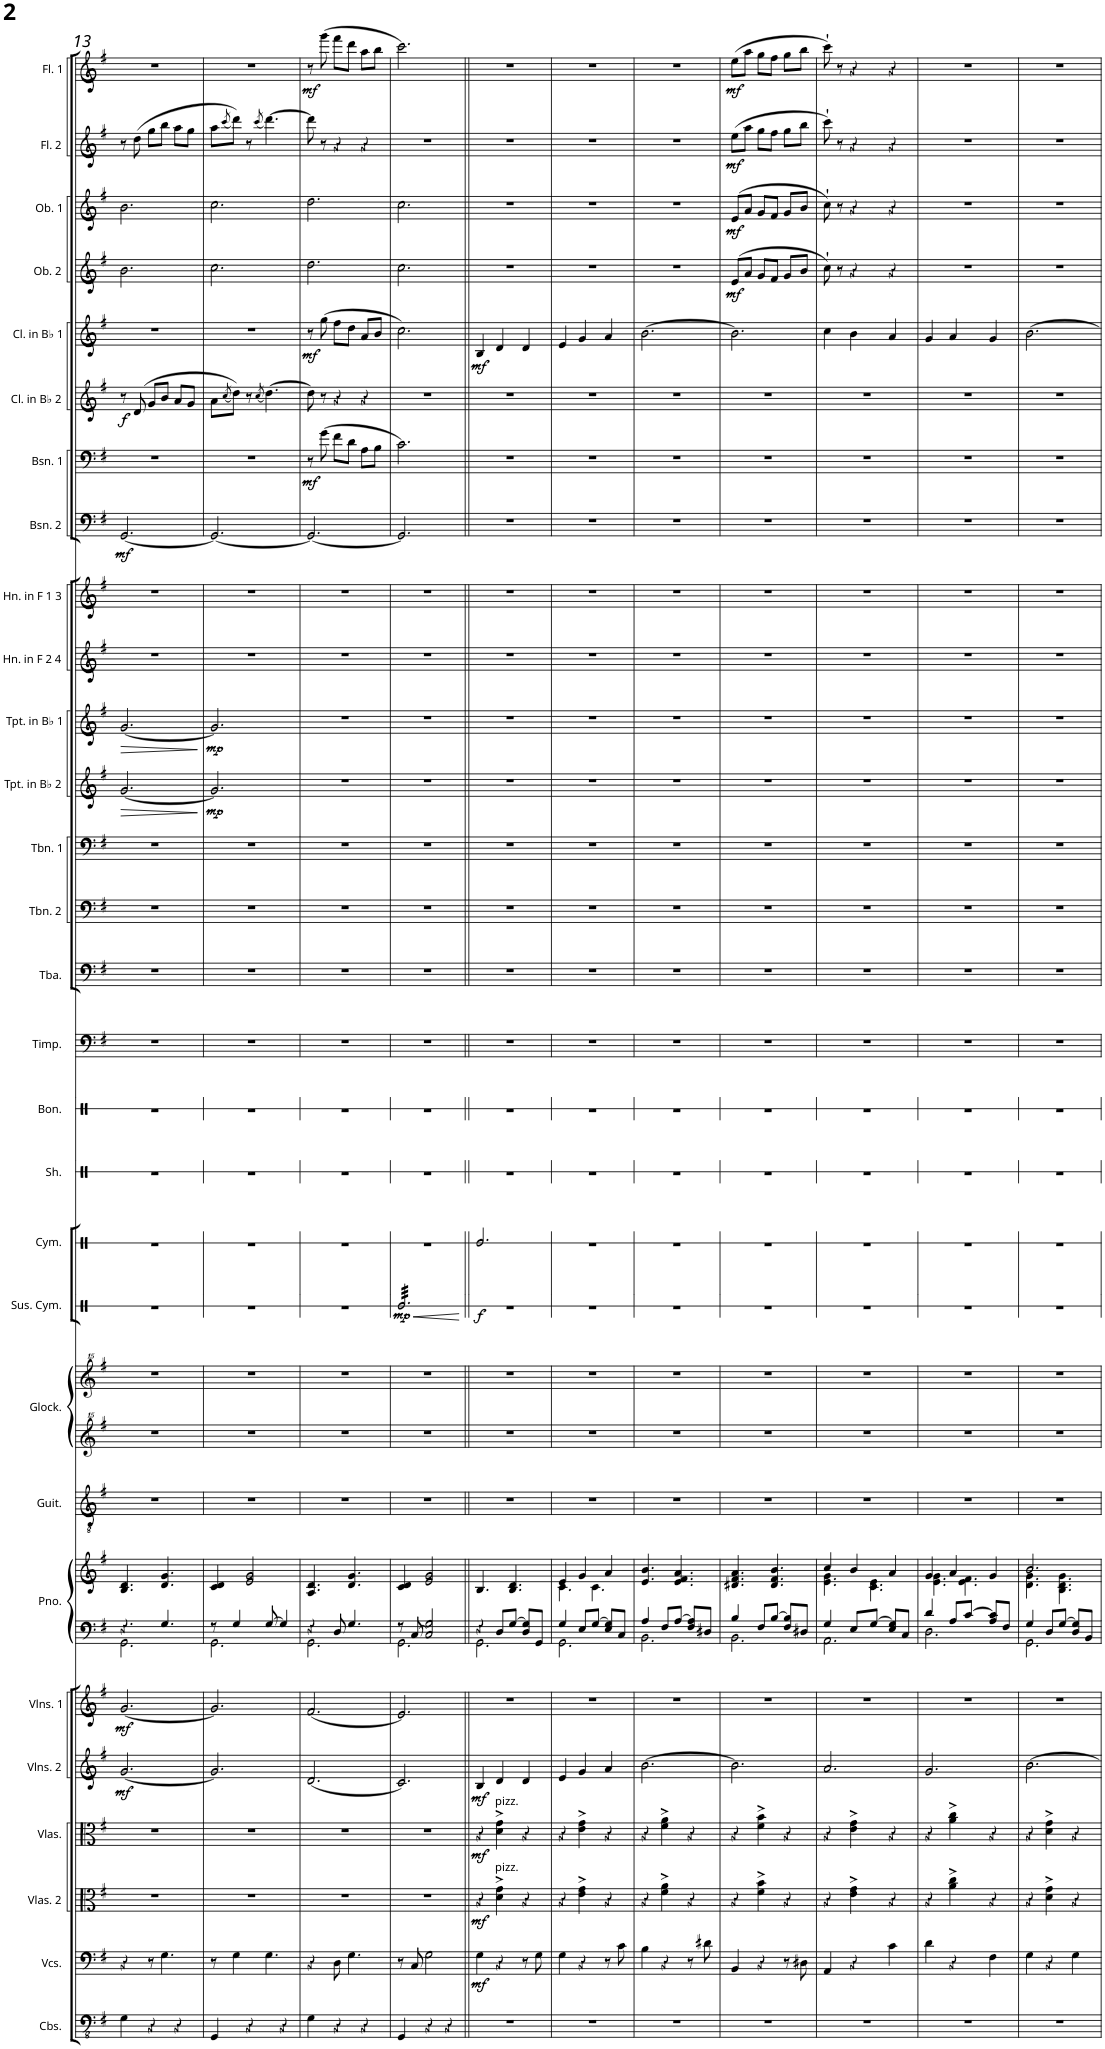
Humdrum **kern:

**kern	**kern	**dynam	**kern	**dynam	**kern	**dynam	**kern	**dynam	**kern	**dynam	**kern	**kern	**kern	**kern	**kern	**kern	**dynam	**kern	**kern	**kern	**kern	**kern	**kern	**kern	**kern	**dynam	**kern	**dynam	**kern	**kern	**kern	**dynam	**kern	**dynam	**kern	**dynam	**kern	**dynam	**kern	**dynam	**kern	**dynam	**kern	**dynam	**kern	**dynam
*part29	*part28	*part28	*part27	*part27	*part26	*part26	*part25	*part25	*part24	*part24	*part23	*part23	*part22	*part21	*part21	*part20	*part20	*part19	*part18	*part17	*part16	*part15	*part14	*part13	*part12	*part12	*part11	*part11	*part10	*part9	*part8	*part8	*part7	*part7	*part6	*part6	*part5	*part5	*part4	*part4	*part3	*part3	*part2	*part2	*part1	*part1
*staff31	*staff30	*staff30	*staff29	*staff29	*staff28	*staff28	*staff27	*staff27	*staff26	*staff26	*staff25	*staff24	*staff23	*staff22	*staff21	*staff20	*staff20	*staff19	*staff18	*staff17	*staff16	*staff15	*staff14	*staff13	*staff12	*staff12	*staff11	*staff11	*staff10	*staff9	*staff8	*staff8	*staff7	*staff7	*staff6	*staff6	*staff5	*staff5	*staff4	*staff4	*staff3	*staff3	*staff2	*staff2	*staff1	*staff1
*I"Contrabasses	*I"Violoncellos	*	*I"Violas 2	*	*I"Violas	*	*I"Violins 2	*	*I"Violins 1	*	*I"Piano	*	*I"Classical Guitar	*I"Glockenspiel	*	*I"Suspended Cymbal	*	*I"Cymbals	*I"Shaker	*I"Bongos	*I"Timpani	*I"Tuba	*I"Trombone 2	*I"Trombone 1	*I"Trumpet in Bb 2	*	*I"Trumpet in Bb 1	*	*I"Horn in F 2 &amp; 4	*I"Horn in F 1 &amp; 3	*I"Bassoon 2	*	*I"Bassoon 1	*	*I"Clarinet in Bb 2	*	*I"Clarinet in Bb 1	*	*I"Oboe 2	*	*I"Oboe 1	*	*I"Flute 2	*	*I"Flute 1	*
*I'Cbs.	*I'Vcs.	*	*I'Vlas. 2	*	*I'Vlas.	*	*I'Vlns. 2	*	*I'Vlns. 1	*	*I'Pno.	*	*I'Guit.	*I'Glock.	*	*I'Sus. Cym.	*	*I'Cym.	*I'Sh.	*I'Bon.	*I'Timp.	*I'Tba.	*I'Tbn. 2	*I'Tbn. 1	*I'Tpt. in Bb 2	*	*I'Tpt. in Bb 1	*	*I'Hn. in F 2 4	*I'Hn. in F 1 3	*I'Bsn. 2	*	*I'Bsn. 1	*	*I'Cl. in Bb 2	*	*I'Cl. in Bb 1	*	*I'Ob. 2	*	*I'Ob. 1	*	*I'Fl. 2	*	*I'Fl. 1	*
!!LO:PB:g=z
*clefFv4	*clefF4	*	*clefC3	*	*clefC3	*	*clefG2	*	*clefG2	*	*clefF4	*clefG2	*clefGv2	*clefG^^2	*clefG^^2	*clefX	*	*clefX	*clefX	*clefX	*clefF4	*clefF4	*clefF4	*clefF4	*clefG2	*	*clefG2	*	*clefG2	*clefG2	*clefF4	*	*clefF4	*	*clefG2	*	*clefG2	*	*clefG2	*	*clefG2	*	*clefG2	*	*clefG2	*
*	*	*	*	*	*	*	*	*	*	*	*	*	*	*	*	*	*	*	*	*	*	*	*	*	*Trd1c2	*	*Trd1c2	*	*Trd4c7	*Trd4c7	*	*	*	*	*Trd1c2	*	*Trd1c2	*	*	*	*	*	*	*	*	*
*k[f#]	*k[f#]	*	*k[f#]	*	*k[f#]	*	*k[f#]	*	*k[f#]	*	*k[f#]	*k[f#]	*k[f#]	*k[f#]	*k[f#]	*k[]	*	*k[]	*k[]	*k[]	*k[f#]	*k[f#]	*k[f#]	*k[f#]	*k[f#]	*	*k[f#]	*	*k[f#]	*k[f#]	*k[f#]	*	*k[f#]	*	*k[f#]	*	*k[f#]	*	*k[f#]	*	*k[f#]	*	*k[f#]	*	*k[f#]	*
*M3/4	*M3/4	*	*M3/4	*	*M3/4	*	*M3/4	*	*M3/4	*	*M3/4	*M3/4	*M3/4	*M3/4	*M3/4	*M3/4	*	*M3/4	*M3/4	*M3/4	*M3/4	*M3/4	*M3/4	*M3/4	*M3/4	*	*M3/4	*	*M3/4	*M3/4	*M3/4	*	*M3/4	*	*M3/4	*	*M3/4	*	*M3/4	*	*M3/4	*	*M3/4	*	*M3/4	*
=13	=13	=13	=13	=13	=13	=13	=13	=13	=13	=13	=13	=13	=13	=13	=13	=13	=13	=13	=13	=13	=13	=13	=13	=13	=13	=13	=13	=13	=13	=13	=13	=13	=13	=13	=13	=13	=13	=13	=13	=13	=13	=13	=13	=13	=13	=13
*	*	*	*	*	*	*	*	*	*	*	*^	*	*	*	*	*	*	*	*	*	*	*	*	*	*	*	*	*	*	*	*	*	*	*	*	*	*	*	*	*	*	*	*	*	*	*
!	!	!	!	!	!	!	!	!LO:DY:b	!	!LO:DY:b	!	!	!	!	!	!	!	!	!	!	!	!	!	!	!	!	!	!	!	!	!	!	!LO:DY:b	!	!	!	!LO:DY:b	!	!	!	!	!	!	!	!	!	!
4GG\	4r	.	2.r	.	2.r	.	[2.g/	mf	[2.g/	mf	4.r	2.GG\	4.B/ 4.d/	2.r	2.r	2.r	2.r	.	2.r	2.r	2.r	2.r	2.r	2.r	2.r	[2.g/	.	[2.g/	.	2.r	2.r	[2.GG/	mf	2.r	.	8r	f	2.r	.	2.b\	.	2.b\	.	8r	.	2.r	.
.	.	.	.	.	.	.	.	.	.	.	.	.	.	.	.	.	.	.	.	.	.	.	.	.	.	.	.	.	.	.	.	.	.	.	.	(8d/	.	.	.	.	.	.	.	(8dd\	.	.	.
4r	8r	.	.	.	.	.	.	.	.	.	.	.	.	.	.	.	.	.	.	.	.	.	.	.	.	.	.	.	.	.	.	.	.	.	.	8g/L	.	.	.	.	.	.	.	8gg\L	.	.	.
.	4.G\	.	.	.	.	.	.	.	.	.	4.G/	.	4.d/ 4.g/	.	.	.	.	.	.	.	.	.	.	.	.	.	.	.	.	.	.	.	.	.	.	8b/J	.	.	.	.	.	.	.	8bb\J	.	.	.
4r	.	.	.	.	.	.	.	.	.	.	.	.	.	.	.	.	.	.	.	.	.	.	.	.	.	.	.	.	.	.	.	.	.	.	.	8a/L	.	.	.	.	.	.	.	8aa\L	.	.	.
.	.	.	.	.	.	.	.	.	.	.	.	.	.	.	.	.	.	.	.	.	.	.	.	.	.	.	.	.	.	.	.	.	.	.	.	8g/J	.	.	.	.	.	.	.	8gg\J	.	.	.
=14	=14	=14	=14	=14	=14	=14	=14	=14	=14	=14	=14	=14	=14	=14	=14	=14	=14	=14	=14	=14	=14	=14	=14	=14	=14	=14	=14	=14	=14	=14	=14	=14	=14	=14	=14	=14	=14	=14	=14	=14	=14	=14	=14	=14	=14	=14	=14
!	!	!	!	!	!	!	!	!	!	!	!	!	!	!	!	!	!	!	!	!	!	!	!	!	!	!	!LO:DY:b	!	!LO:DY:b	!	!	!	!	!	!	!	!	!	!	!	!	!	!	!	!	!	!
4GGG/	8r	.	2.r	.	2.r	.	2.g/]	.	2.g/]	.	8r	2.GG\	4c/ 4d/	2.r	2.r	2.r	2.r	.	2.r	2.r	2.r	2.r	2.r	2.r	2.r	2.g/]	mp	2.g/]	mp	2.r	2.r	2.GG/_	.	2.r	.	8a\L	.	2.r	.	2.cc\	.	2.cc\	.	8aa\L	.	2.r	.
.	.	.	.	.	.	.	.	.	.	.	.	.	.	.	.	.	.	.	.	.	.	.	.	.	.	.	.	.	.	.	.	.	.	.	.	(8qcc/	.	.	.	.	.	.	.	(8qccc/	.	.	.
.	4G\	.	.	.	.	.	.	.	.	.	4G/	.	.	.	.	.	.	.	.	.	.	.	.	.	.	.	.	.	.	.	.	.	.	.	.	8dd\J))	.	.	.	.	.	.	.	8ddd\J))	.	.	.
4r	.	.	.	.	.	.	.	.	.	.	.	.	2e/ 2g/	.	.	.	.	.	.	.	.	.	.	.	.	.	.	.	.	.	.	.	.	.	.	8r	.	.	.	.	.	.	.	8r	.	.	.
.	.	.	.	.	.	.	.	.	.	.	.	.	.	.	.	.	.	.	.	.	.	.	.	.	.	.	.	.	.	.	.	.	.	.	.	(8qcc/	.	.	.	.	.	.	.	(8qccc/	.	.	.
.	4.G\	.	.	.	.	.	.	.	.	.	[8G/	.	.	.	.	.	.	.	.	.	.	.	.	.	.	.	.	.	.	.	.	.	.	.	.	[4.dd\)	.	.	.	.	.	.	.	[4.ddd\)	.	.	.
4r	.	.	.	.	.	.	.	.	.	.	4G/]	.	.	.	.	.	.	.	.	.	.	.	.	.	.	.	.	.	.	.	.	.	.	.	.	.	.	.	.	.	.	.	.	.	.	.	.
=15	=15	=15	=15	=15	=15	=15	=15	=15	=15	=15	=15	=15	=15	=15	=15	=15	=15	=15	=15	=15	=15	=15	=15	=15	=15	=15	=15	=15	=15	=15	=15	=15	=15	=15	=15	=15	=15	=15	=15	=15	=15	=15	=15	=15	=15	=15	=15
!	!	!	!	!	!	!	!	!	!	!	!	!	!	!	!	!	!	!	!	!	!	!	!	!	!	!	!	!	!	!	!	!	!	!	!LO:DY:b	!	!	!	!LO:DY:b	!	!	!	!	!	!	!	!LO:DY:b
4GG\	4r	.	2.r	.	2.r	.	(2.d/	.	(2.f#/	.	4r	2.GG\	4.A/ 4.d/	2.r	2.r	2.r	2.r	.	2.r	2.r	2.r	2.r	2.r	2.r	2.r	2.r	.	2.r	.	2.r	2.r	2.GG/_	.	8r	mf	8dd\]	.	8r	mf	2.dd\	.	2.dd\	.	8ddd\]	.	8r	mf
.	.	.	.	.	.	.	.	.	.	.	.	.	.	.	.	.	.	.	.	.	.	.	.	.	.	.	.	.	.	.	.	.	.	(8g\	.	8r	.	(8gg\	.	.	.	.	.	8r	.	(8ggg\	.
4r	8D\	.	.	.	.	.	.	.	.	.	8D/	.	.	.	.	.	.	.	.	.	.	.	.	.	.	.	.	.	.	.	.	.	.	8f#\L	.	4r	.	8ff#\L	.	.	.	.	.	4r	.	8fff#\L	.
.	4.G\	.	.	.	.	.	.	.	.	.	4.G/	.	4.d/ 4.g/	.	.	.	.	.	.	.	.	.	.	.	.	.	.	.	.	.	.	.	.	8d\J	.	.	.	8dd\J	.	.	.	.	.	.	.	8ddd\J	.
4r	.	.	.	.	.	.	.	.	.	.	.	.	.	.	.	.	.	.	.	.	.	.	.	.	.	.	.	.	.	.	.	.	.	8A\L	.	4r	.	8a/L	.	.	.	.	.	4r	.	8aa\L	.
.	.	.	.	.	.	.	.	.	.	.	.	.	.	.	.	.	.	.	.	.	.	.	.	.	.	.	.	.	.	.	.	.	.	8B\J	.	.	.	8b/J	.	.	.	.	.	.	.	8bb\J	.
=16	=16	=16	=16	=16	=16	=16	=16	=16	=16	=16	=16	=16	=16	=16	=16	=16	=16	=16	=16	=16	=16	=16	=16	=16	=16	=16	=16	=16	=16	=16	=16	=16	=16	=16	=16	=16	=16	=16	=16	=16	=16	=16	=16	=16	=16	=16	=16
!	!	!	!	!	!	!	!	!	!	!	!	!	!	!	!	!	!	!LO:DY:b	!	!	!	!	!	!	!	!	!	!	!	!	!	!	!	!	!	!	!	!	!	!	!	!	!	!	!	!	!
*	*	*	*	*	*	*	*	*	*	*	*	*	*	*	*	*	*tremolo	*	*	*	*	*	*	*	*	*	*	*	*	*	*	*	*	*	*	*	*	*	*	*	*	*	*	*	*	*	*
4GGG/	8r	.	2.r	.	2.r	.	2.c/)	.	2.e/)	.	8r	2.GG\	4c/ 4d/	2.r	2.r	2.r	32Re/LLL	mp	2.r	2.r	2.r	2.r	2.r	2.r	2.r	2.r	.	2.r	.	2.r	2.r	2.GG/]	.	2.c\)	.	2.r	.	2.cc\)	.	2.cc\	.	2.cc\	.	2.r	.	2.ccc\)	.
.	.	.	.	.	.	.	.	.	.	.	.	.	.	.	.	.	32Re/	.	.	.	.	.	.	.	.	.	.	.	.	.	.	.	.	.	.	.	.	.	.	.	.	.	.	.	.	.	.
.	.	.	.	.	.	.	.	.	.	.	.	.	.	.	.	.	32Re/	.	.	.	.	.	.	.	.	.	.	.	.	.	.	.	.	.	.	.	.	.	.	.	.	.	.	.	.	.	.
.	.	.	.	.	.	.	.	.	.	.	.	.	.	.	.	.	32Re/	.	.	.	.	.	.	.	.	.	.	.	.	.	.	.	.	.	.	.	.	.	.	.	.	.	.	.	.	.	.
.	8C/	.	.	.	.	.	.	.	.	.	[8C/	.	.	.	.	.	32Re/	.	.	.	.	.	.	.	.	.	.	.	.	.	.	.	.	.	.	.	.	.	.	.	.	.	.	.	.	.	.
.	.	.	.	.	.	.	.	.	.	.	.	.	.	.	.	.	32Re/	.	.	.	.	.	.	.	.	.	.	.	.	.	.	.	.	.	.	.	.	.	.	.	.	.	.	.	.	.	.
.	.	.	.	.	.	.	.	.	.	.	.	.	.	.	.	.	32Re/	.	.	.	.	.	.	.	.	.	.	.	.	.	.	.	.	.	.	.	.	.	.	.	.	.	.	.	.	.	.
.	.	.	.	.	.	.	.	.	.	.	.	.	.	.	.	.	32Re/	.	.	.	.	.	.	.	.	.	.	.	.	.	.	.	.	.	.	.	.	.	.	.	.	.	.	.	.	.	.
4r	2G\	.	.	.	.	.	.	.	.	.	2C/] 2G/	.	2e/ 2g/	.	.	.	32Re/	.	.	.	.	.	.	.	.	.	.	.	.	.	.	.	.	.	.	.	.	.	.	.	.	.	.	.	.	.	.
.	.	.	.	.	.	.	.	.	.	.	.	.	.	.	.	.	32Re/	.	.	.	.	.	.	.	.	.	.	.	.	.	.	.	.	.	.	.	.	.	.	.	.	.	.	.	.	.	.
.	.	.	.	.	.	.	.	.	.	.	.	.	.	.	.	.	32Re/	.	.	.	.	.	.	.	.	.	.	.	.	.	.	.	.	.	.	.	.	.	.	.	.	.	.	.	.	.	.
.	.	.	.	.	.	.	.	.	.	.	.	.	.	.	.	.	32Re/	.	.	.	.	.	.	.	.	.	.	.	.	.	.	.	.	.	.	.	.	.	.	.	.	.	.	.	.	.	.
.	.	.	.	.	.	.	.	.	.	.	.	.	.	.	.	.	32Re/	.	.	.	.	.	.	.	.	.	.	.	.	.	.	.	.	.	.	.	.	.	.	.	.	.	.	.	.	.	.
.	.	.	.	.	.	.	.	.	.	.	.	.	.	.	.	.	32Re/	.	.	.	.	.	.	.	.	.	.	.	.	.	.	.	.	.	.	.	.	.	.	.	.	.	.	.	.	.	.
.	.	.	.	.	.	.	.	.	.	.	.	.	.	.	.	.	32Re/	.	.	.	.	.	.	.	.	.	.	.	.	.	.	.	.	.	.	.	.	.	.	.	.	.	.	.	.	.	.
.	.	.	.	.	.	.	.	.	.	.	.	.	.	.	.	.	32Re/	.	.	.	.	.	.	.	.	.	.	.	.	.	.	.	.	.	.	.	.	.	.	.	.	.	.	.	.	.	.
4r	.	.	.	.	.	.	.	.	.	.	.	.	.	.	.	.	32Re/	.	.	.	.	.	.	.	.	.	.	.	.	.	.	.	.	.	.	.	.	.	.	.	.	.	.	.	.	.	.
.	.	.	.	.	.	.	.	.	.	.	.	.	.	.	.	.	32Re/	.	.	.	.	.	.	.	.	.	.	.	.	.	.	.	.	.	.	.	.	.	.	.	.	.	.	.	.	.	.
.	.	.	.	.	.	.	.	.	.	.	.	.	.	.	.	.	32Re/	.	.	.	.	.	.	.	.	.	.	.	.	.	.	.	.	.	.	.	.	.	.	.	.	.	.	.	.	.	.
.	.	.	.	.	.	.	.	.	.	.	.	.	.	.	.	.	32Re/	.	.	.	.	.	.	.	.	.	.	.	.	.	.	.	.	.	.	.	.	.	.	.	.	.	.	.	.	.	.
.	.	.	.	.	.	.	.	.	.	.	.	.	.	.	.	.	32Re/	.	.	.	.	.	.	.	.	.	.	.	.	.	.	.	.	.	.	.	.	.	.	.	.	.	.	.	.	.	.
.	.	.	.	.	.	.	.	.	.	.	.	.	.	.	.	.	32Re/	.	.	.	.	.	.	.	.	.	.	.	.	.	.	.	.	.	.	.	.	.	.	.	.	.	.	.	.	.	.
.	.	.	.	.	.	.	.	.	.	.	.	.	.	.	.	.	32Re/	.	.	.	.	.	.	.	.	.	.	.	.	.	.	.	.	.	.	.	.	.	.	.	.	.	.	.	.	.	.
.	.	.	.	.	.	.	.	.	.	.	.	.	.	.	.	.	32Re/JJJ	.	.	.	.	.	.	.	.	.	.	.	.	.	.	.	.	.	.	.	.	.	.	.	.	.	.	.	.	.	.
*	*	*	*	*	*	*	*	*	*	*	*	*	*	*	*	*	*Xtremolo	*	*	*	*	*	*	*	*	*	*	*	*	*	*	*	*	*	*	*	*	*	*	*	*	*	*	*	*	*	*
=17||	=17||	=17||	=17||	=17||	=17||	=17||	=17||	=17||	=17||	=17||	=17||	=17||	=17||	=17||	=17||	=17||	=17||	=17||	=17||	=17||	=17||	=17||	=17||	=17||	=17||	=17||	=17||	=17||	=17||	=17||	=17||	=17||	=17||	=17||	=17||	=17||	=17||	=17||	=17||	=17||	=17||	=17||	=17||	=17||	=17||	=17||	=17||
!	!	!LO:DY:b	!	!LO:DY:b	!	!LO:DY:b	!	!LO:DY:b	!	!	!	!	!	!	!	!	!	!LO:DY:b	!	!	!	!	!	!	!	!	!	!	!	!	!	!	!	!	!	!	!	!	!LO:DY:b	!	!	!	!	!	!	!	!
2.r	4G\	mf	4r	mf	4r	mf	4B/	mf	2.r	.	4r	2.GG\	4.B/	2.r	2.r	2.r	2.r	f	2.Re/	2.r	2.r	2.r	2.r	2.r	2.r	2.r	.	2.r	.	2.r	2.r	2.r	.	2.r	.	2.r	.	4B/	mf	2.r	.	2.r	.	2.r	.	2.r	.
!	!	!	!	!	!LO:TX:a:t=pizz.	!	!	!	!	!	!	!	!	!	!	!	!	!	!	!	!	!	!	!	!	!	!	!	!	!	!	!	!	!	!	!	!	!	!	!	!	!	!	!	!	!	!
!	!	!	!LO:TX:a:t=pizz.	!	!	!	!	!	!	!	!	!	!	!	!	!	!	!	!	!	!	!	!	!	!	!	!	!	!	!	!	!	!	!	!	!	!	!	!	!	!	!	!	!	!	!	!
.	4r	.	4d\^ 4g\^	.	4d\^ 4g\^	.	4d/	.	.	.	8D/L	.	.	.	.	.	.	.	.	.	.	.	.	.	.	.	.	.	.	.	.	.	.	.	.	.	.	4d/	.	.	.	.	.	.	.	.	.
.	.	.	.	.	.	.	.	.	.	.	[8G/J	.	4.B/ 4.d/	.	.	.	.	.	.	.	.	.	.	.	.	.	.	.	.	.	.	.	.	.	.	.	.	.	.	.	.	.	.	.	.	.	.
.	8r	.	4r	.	4r	.	4d/	.	.	.	8D/ 8G/]L	.	.	.	.	.	.	.	.	.	.	.	.	.	.	.	.	.	.	.	.	.	.	.	.	.	.	4d/	.	.	.	.	.	.	.	.	.
.	8G\	.	.	.	.	.	.	.	.	.	8GG/J	.	.	.	.	.	.	.	.	.	.	.	.	.	.	.	.	.	.	.	.	.	.	.	.	.	.	.	.	.	.	.	.	.	.	.	.
=18	=18	=18	=18	=18	=18	=18	=18	=18	=18	=18	=18	=18	=18	=18	=18	=18	=18	=18	=18	=18	=18	=18	=18	=18	=18	=18	=18	=18	=18	=18	=18	=18	=18	=18	=18	=18	=18	=18	=18	=18	=18	=18	=18	=18	=18	=18	=18
*	*	*	*	*	*	*	*	*	*	*	*	*	*^	*	*	*	*	*	*	*	*	*	*	*	*	*	*	*	*	*	*	*	*	*	*	*	*	*	*	*	*	*	*	*	*	*	*
2.r	4G\	.	4r	.	4r	.	4e/	.	2.r	.	4G/	2.GG\	4e/	4.c\	2.r	2.r	2.r	2.r	.	2.r	2.r	2.r	2.r	2.r	2.r	2.r	2.r	.	2.r	.	2.r	2.r	2.r	.	2.r	.	2.r	.	4e/	.	2.r	.	2.r	.	2.r	.	2.r	.
.	4r	.	4e\^ 4g\^	.	4e\^ 4g\^	.	4g/	.	.	.	8E/L	.	4g/	.	.	.	.	.	.	.	.	.	.	.	.	.	.	.	.	.	.	.	.	.	.	.	.	.	4g/	.	.	.	.	.	.	.	.	.
.	.	.	.	.	.	.	.	.	.	.	[8G/J	.	.	4.c\	.	.	.	.	.	.	.	.	.	.	.	.	.	.	.	.	.	.	.	.	.	.	.	.	.	.	.	.	.	.	.	.	.	.
.	8r	.	4r	.	4r	.	4a/	.	.	.	8E/ 8G/]L	.	4a/	.	.	.	.	.	.	.	.	.	.	.	.	.	.	.	.	.	.	.	.	.	.	.	.	.	4a/	.	.	.	.	.	.	.	.	.
.	8c\	.	.	.	.	.	.	.	.	.	8C/J	.	.	.	.	.	.	.	.	.	.	.	.	.	.	.	.	.	.	.	.	.	.	.	.	.	.	.	.	.	.	.	.	.	.	.	.	.
*	*	*	*	*	*	*	*	*	*	*	*	*	*v	*v	*	*	*	*	*	*	*	*	*	*	*	*	*	*	*	*	*	*	*	*	*	*	*	*	*	*	*	*	*	*	*	*	*	*
=19	=19	=19	=19	=19	=19	=19	=19	=19	=19	=19	=19	=19	=19	=19	=19	=19	=19	=19	=19	=19	=19	=19	=19	=19	=19	=19	=19	=19	=19	=19	=19	=19	=19	=19	=19	=19	=19	=19	=19	=19	=19	=19	=19	=19	=19	=19	=19
2.r	4B\	.	4r	.	4r	.	[2.b\	.	2.r	.	4A/	2.BB\	4.e/ 4.b/	2.r	2.r	2.r	2.r	.	2.r	2.r	2.r	2.r	2.r	2.r	2.r	2.r	.	2.r	.	2.r	2.r	2.r	.	2.r	.	2.r	.	[2.b\	.	2.r	.	2.r	.	2.r	.	2.r	.
.	4r	.	4f#\^ 4a\^	.	4f#\^ 4a\^	.	.	.	.	.	8F#/L	.	.	.	.	.	.	.	.	.	.	.	.	.	.	.	.	.	.	.	.	.	.	.	.	.	.	.	.	.	.	.	.	.	.	.	.
.	.	.	.	.	.	.	.	.	.	.	[8A/J	.	4.e/ 4.f#/ 4.a/	.	.	.	.	.	.	.	.	.	.	.	.	.	.	.	.	.	.	.	.	.	.	.	.	.	.	.	.	.	.	.	.	.	.
.	8r	.	4r	.	4r	.	.	.	.	.	8F#/ 8A/]L	.	.	.	.	.	.	.	.	.	.	.	.	.	.	.	.	.	.	.	.	.	.	.	.	.	.	.	.	.	.	.	.	.	.	.	.
.	8d#X\	.	.	.	.	.	.	.	.	.	8D#X/J	.	.	.	.	.	.	.	.	.	.	.	.	.	.	.	.	.	.	.	.	.	.	.	.	.	.	.	.	.	.	.	.	.	.	.	.
=20	=20	=20	=20	=20	=20	=20	=20	=20	=20	=20	=20	=20	=20	=20	=20	=20	=20	=20	=20	=20	=20	=20	=20	=20	=20	=20	=20	=20	=20	=20	=20	=20	=20	=20	=20	=20	=20	=20	=20	=20	=20	=20	=20	=20	=20	=20	=20
!	!	!	!	!	!	!	!	!	!	!	!	!	!	!	!	!	!	!	!	!	!	!	!	!	!	!	!	!	!	!	!	!	!	!	!	!	!	!	!	!	!LO:DY:b	!	!LO:DY:b	!	!LO:DY:b	!	!LO:DY:b
2.r	4BB/	.	4r	.	4r	.	2.b\]	.	2.r	.	4B/	2.BB\	4.d#X/ 4.f#/ 4.a/	2.r	2.r	2.r	2.r	.	2.r	2.r	2.r	2.r	2.r	2.r	2.r	2.r	.	2.r	.	2.r	2.r	2.r	.	2.r	.	2.r	.	2.b\]	.	(8e/L	mf	(8e/L	mf	(8ee\L	mf	(8ee\L	mf
.	.	.	.	.	.	.	.	.	.	.	.	.	.	.	.	.	.	.	.	.	.	.	.	.	.	.	.	.	.	.	.	.	.	.	.	.	.	.	.	8a/J	.	8a/J	.	8aa\J	.	8aa\J	.
.	4r	.	4f#\^ 4b\^	.	4f#\^ 4b\^	.	.	.	.	.	8F#/L	.	.	.	.	.	.	.	.	.	.	.	.	.	.	.	.	.	.	.	.	.	.	.	.	.	.	.	.	8g/L	.	8g/L	.	8gg\L	.	8gg\L	.
.	.	.	.	.	.	.	.	.	.	.	[8B/J	.	4.d#/ 4.f#/ 4.b/	.	.	.	.	.	.	.	.	.	.	.	.	.	.	.	.	.	.	.	.	.	.	.	.	.	.	8f#/J	.	8f#/J	.	8ff#\J	.	8ff#\J	.
.	8r	.	4r	.	4r	.	.	.	.	.	8F#/ 8B/]L	.	.	.	.	.	.	.	.	.	.	.	.	.	.	.	.	.	.	.	.	.	.	.	.	.	.	.	.	8g/L	.	8g/L	.	8gg\L	.	8gg\L	.
.	8D#X\	.	.	.	.	.	.	.	.	.	8D#X/J	.	.	.	.	.	.	.	.	.	.	.	.	.	.	.	.	.	.	.	.	.	.	.	.	.	.	.	.	8b/J	.	8b/J	.	8bb\J	.	8bb\J	.
=21	=21	=21	=21	=21	=21	=21	=21	=21	=21	=21	=21	=21	=21	=21	=21	=21	=21	=21	=21	=21	=21	=21	=21	=21	=21	=21	=21	=21	=21	=21	=21	=21	=21	=21	=21	=21	=21	=21	=21	=21	=21	=21	=21	=21	=21	=21	=21
*	*	*	*	*	*	*	*	*	*	*	*	*	*^	*	*	*	*	*	*	*	*	*	*	*	*	*	*	*	*	*	*	*	*	*	*	*	*	*	*	*	*	*	*	*	*	*	*
2.r	4AA/	.	4r	.	4r	.	2.a/	.	2.r	.	4G/	2.AA\	4cc/	4.e\ 4.g\	2.r	2.r	2.r	2.r	.	2.r	2.r	2.r	2.r	2.r	2.r	2.r	2.r	.	2.r	.	2.r	2.r	2.r	.	2.r	.	2.r	.	4cc\	.	8cc`\)	.	8cc`\)	.	8ccc`\)	.	8ccc`\)	.
.	.	.	.	.	.	.	.	.	.	.	.	.	.	.	.	.	.	.	.	.	.	.	.	.	.	.	.	.	.	.	.	.	.	.	.	.	.	.	.	.	8r	.	8r	.	8r	.	8r	.
.	4r	.	4e\^ 4g\^	.	4e\^ 4g\^	.	.	.	.	.	8E/L	.	4b/	.	.	.	.	.	.	.	.	.	.	.	.	.	.	.	.	.	.	.	.	.	.	.	.	.	4b\	.	4r	.	4r	.	4r	.	4r	.
.	.	.	.	.	.	.	.	.	.	.	[8G/J	.	.	4.c\ 4.e\	.	.	.	.	.	.	.	.	.	.	.	.	.	.	.	.	.	.	.	.	.	.	.	.	.	.	.	.	.	.	.	.	.	.
.	4c\	.	4r	.	4r	.	.	.	.	.	8E/ 8G/]L	.	4a/	.	.	.	.	.	.	.	.	.	.	.	.	.	.	.	.	.	.	.	.	.	.	.	.	.	4a/	.	4r	.	4r	.	4r	.	4r	.
.	.	.	.	.	.	.	.	.	.	.	8C/J	.	.	.	.	.	.	.	.	.	.	.	.	.	.	.	.	.	.	.	.	.	.	.	.	.	.	.	.	.	.	.	.	.	.	.	.	.
=22	=22	=22	=22	=22	=22	=22	=22	=22	=22	=22	=22	=22	=22	=22	=22	=22	=22	=22	=22	=22	=22	=22	=22	=22	=22	=22	=22	=22	=22	=22	=22	=22	=22	=22	=22	=22	=22	=22	=22	=22	=22	=22	=22	=22	=22	=22	=22	=22
2.r	4d\	.	4r	.	4r	.	2.g/	.	2.r	.	4d/	2.D\	4g/	4.e\ 4.g\	2.r	2.r	2.r	2.r	.	2.r	2.r	2.r	2.r	2.r	2.r	2.r	2.r	.	2.r	.	2.r	2.r	2.r	.	2.r	.	2.r	.	4g/	.	2.r	.	2.r	.	2.r	.	2.r	.
.	4r	.	4a\^ 4cc\^	.	4a\^ 4cc\^	.	.	.	.	.	8A/L	.	4a/	.	.	.	.	.	.	.	.	.	.	.	.	.	.	.	.	.	.	.	.	.	.	.	.	.	4a/	.	.	.	.	.	.	.	.	.
.	.	.	.	.	.	.	.	.	.	.	[8c/J	.	.	4.e\ 4.f#\	.	.	.	.	.	.	.	.	.	.	.	.	.	.	.	.	.	.	.	.	.	.	.	.	.	.	.	.	.	.	.	.	.	.
.	4F#\	.	4r	.	4r	.	.	.	.	.	8A/ 8c/]L	.	4g/	.	.	.	.	.	.	.	.	.	.	.	.	.	.	.	.	.	.	.	.	.	.	.	.	.	4g/	.	.	.	.	.	.	.	.	.
.	.	.	.	.	.	.	.	.	.	.	8F#/J	.	.	.	.	.	.	.	.	.	.	.	.	.	.	.	.	.	.	.	.	.	.	.	.	.	.	.	.	.	.	.	.	.	.	.	.	.
=23	=23	=23	=23	=23	=23	=23	=23	=23	=23	=23	=23	=23	=23	=23	=23	=23	=23	=23	=23	=23	=23	=23	=23	=23	=23	=23	=23	=23	=23	=23	=23	=23	=23	=23	=23	=23	=23	=23	=23	=23	=23	=23	=23	=23	=23	=23	=23	=23
2.r	4G\	.	4r	.	4r	.	[2.b\	.	2.r	.	4G/	2.GG\	2.b/	4.d\ 4.g\	2.r	2.r	2.r	2.r	.	2.r	2.r	2.r	2.r	2.r	2.r	2.r	2.r	.	2.r	.	2.r	2.r	2.r	.	2.r	.	2.r	.	[2.b\	.	2.r	.	2.r	.	2.r	.	2.r	.
.	4r	.	4d\^ 4g\^	.	4d\^ 4g\^	.	.	.	.	.	8D/L	.	.	.	.	.	.	.	.	.	.	.	.	.	.	.	.	.	.	.	.	.	.	.	.	.	.	.	.	.	.	.	.	.	.	.	.	.
.	.	.	.	.	.	.	.	.	.	.	[8G/J	.	.	4.B\ 4.d\ 4.g\	.	.	.	.	.	.	.	.	.	.	.	.	.	.	.	.	.	.	.	.	.	.	.	.	.	.	.	.	.	.	.	.	.	.
.	4G\	.	4r	.	4r	.	.	.	.	.	8D/ 8G/]L	.	.	.	.	.	.	.	.	.	.	.	.	.	.	.	.	.	.	.	.	.	.	.	.	.	.	.	.	.	.	.	.	.	.	.	.	.
.	.	.	.	.	.	.	.	.	.	.	8BB/J	.	.	.	.	.	.	.	.	.	.	.	.	.	.	.	.	.	.	.	.	.	.	.	.	.	.	.	.	.	.	.	.	.	.	.	.	.
*	*	*	*	*	*	*	*	*	*	*	*v	*v	*	*	*	*	*	*	*	*	*	*	*	*	*	*	*	*	*	*	*	*	*	*	*	*	*	*	*	*	*	*	*	*	*	*	*	*
*	*	*	*	*	*	*	*	*	*	*	*	*v	*v	*	*	*	*	*	*	*	*	*	*	*	*	*	*	*	*	*	*	*	*	*	*	*	*	*	*	*	*	*	*	*	*	*	*
=	=	=	=	=	=	=	=	=	=	=	=	=	=	=	=	=	=	=	=	=	=	=	=	=	=	=	=	=	=	=	=	=	=	=	=	=	=	=	=	=	=	=	=	=	=	=
*-	*-	*-	*-	*-	*-	*-	*-	*-	*-	*-	*-	*-	*-	*-	*-	*-	*-	*-	*-	*-	*-	*-	*-	*-	*-	*-	*-	*-	*-	*-	*-	*-	*-	*-	*-	*-	*-	*-	*-	*-	*-	*-	*-	*-	*-	*-
